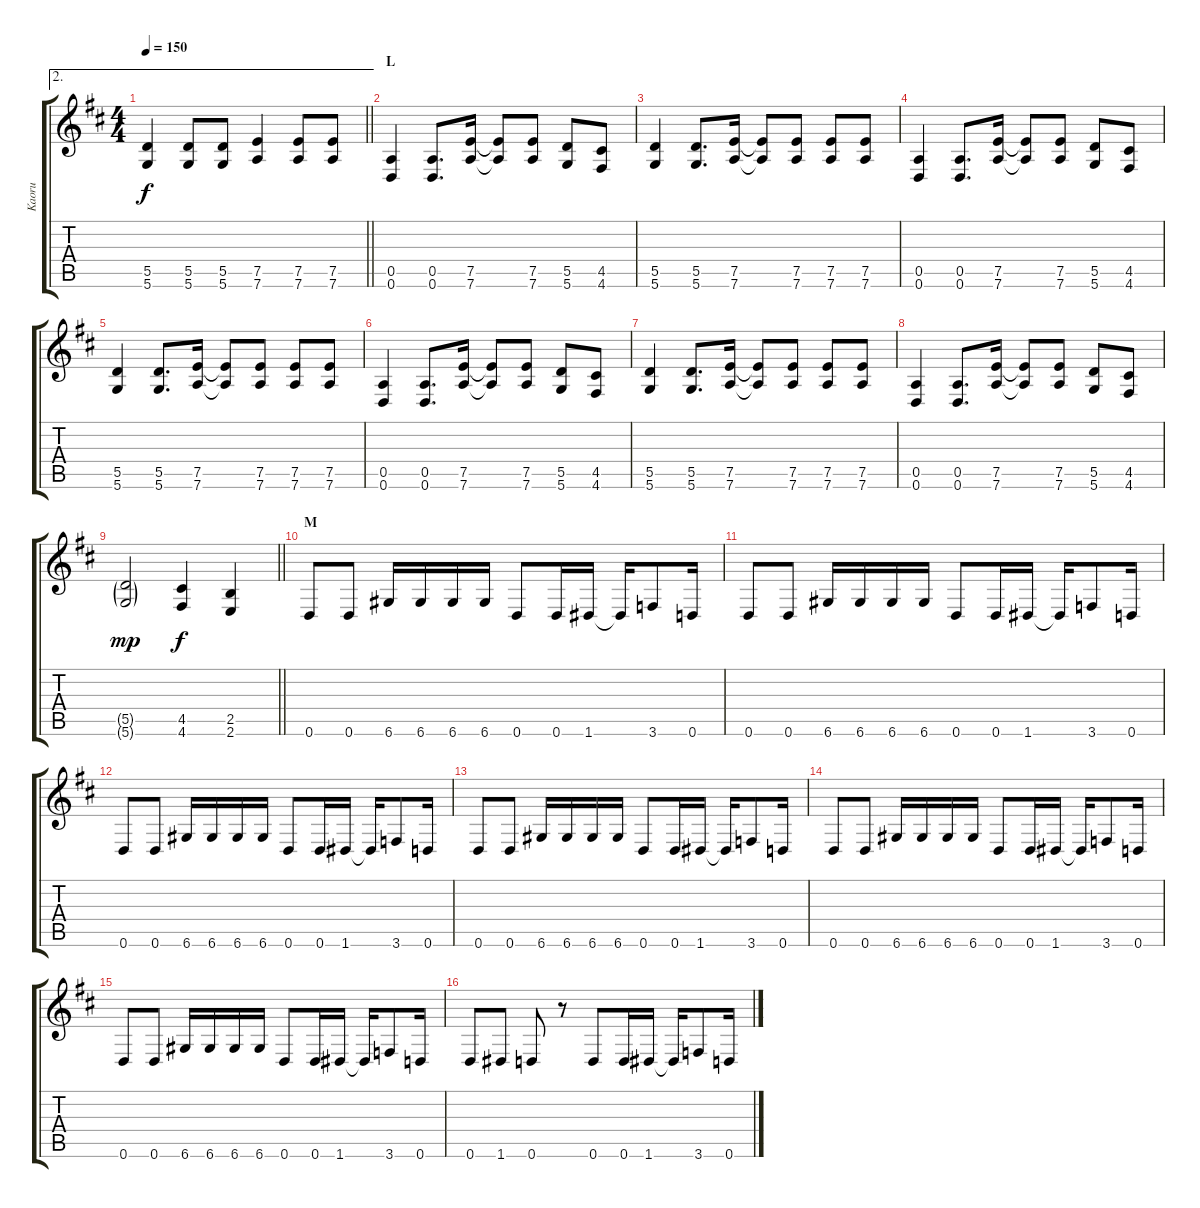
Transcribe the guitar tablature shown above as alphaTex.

\track ("Kaoru" "Kaoru") {instrument overdrivenguitar}
\staff {score tabs}
\tuning (E4 B3 G3 D3 A2 D2) {hide}
\ae 2
\ts (4 4)
\tempo 150
\clef g2
\barLineRight lightlight
\ks d
(5.5 5.6).4{dy f} (5.5 5.6).8 (5.5 5.6).8 (7.5 7.6).4 (7.5 7.6).8 (7.5 7.6).8 |
\section ("" "L")
(0.5 0.6).4 (0.5 0.6).8{d} (7.5 7.6).16 (7.5{t} 7.6{t}).8 (7.5 7.6).8 (5.5 5.6).8 (4.5 4.6).8 |
(5.5 5.6).4 (5.5 5.6).8{d} (7.5 7.6).16 (7.5{t} 7.6{t}).8 (7.5 7.6).8 (7.5 7.6).8 (7.5 7.6).8 |
(0.5 0.6).4 (0.5 0.6).8{d} (7.5 7.6).16 (7.5{t} 7.6{t}).8 (7.5 7.6).8 (5.5 5.6).8 (4.5 4.6).8 |
(5.5 5.6).4 (5.5 5.6).8{d} (7.5 7.6).16 (7.5{t} 7.6{t}).8 (7.5 7.6).8 (7.5 7.6).8 (7.5 7.6).8 |
(0.5 0.6).4 (0.5 0.6).8{d} (7.5 7.6).16 (7.5{t} 7.6{t}).8 (7.5 7.6).8 (5.5 5.6).8 (4.5 4.6).8 |
(5.5 5.6).4 (5.5 5.6).8{d} (7.5 7.6).16 (7.5{t} 7.6{t}).8 (7.5 7.6).8 (7.5 7.6).8 (7.5 7.6).8 |
(0.5 0.6).4 (0.5 0.6).8{d} (7.5 7.6).16 (7.5{t} 7.6{t}).8 (7.5 7.6).8 (5.5 5.6).8 (4.5 4.6).8 |
\barLineRight lightlight
(5.5{g} 5.6{g}).2{dy mp} (4.5 4.6).4{dy f} (2.5 2.6).4 |
\section ("" "M")
0.6.8 0.6.8 6.6.16 6.6.16 6.6.16 6.6.16 0.6.8 0.6.16 1.6.16 1.6{t}.16 3.6.8 0.6.16 |
0.6.8 0.6.8 6.6.16 6.6.16 6.6.16 6.6.16 0.6.8 0.6.16 1.6.16 1.6{t}.16 3.6.8 0.6.16 |
0.6.8 0.6.8 6.6.16 6.6.16 6.6.16 6.6.16 0.6.8 0.6.16 1.6.16 1.6{t}.16 3.6.8 0.6.16 |
0.6.8 0.6.8 6.6.16 6.6.16 6.6.16 6.6.16 0.6.8 0.6.16 1.6.16 1.6{t}.16 3.6.8 0.6.16 |
0.6.8 0.6.8 6.6.16 6.6.16 6.6.16 6.6.16 0.6.8 0.6.16 1.6.16 1.6{t}.16 3.6.8 0.6.16 |
0.6.8 0.6.8 6.6.16 6.6.16 6.6.16 6.6.16 0.6.8 0.6.16 1.6.16 1.6{t}.16 3.6.8 0.6.16 |
0.6.8 1.6.8 0.6.8 r.8 0.6.8 0.6.16 1.6.16 1.6{t}.16 3.6.8 0.6.16
